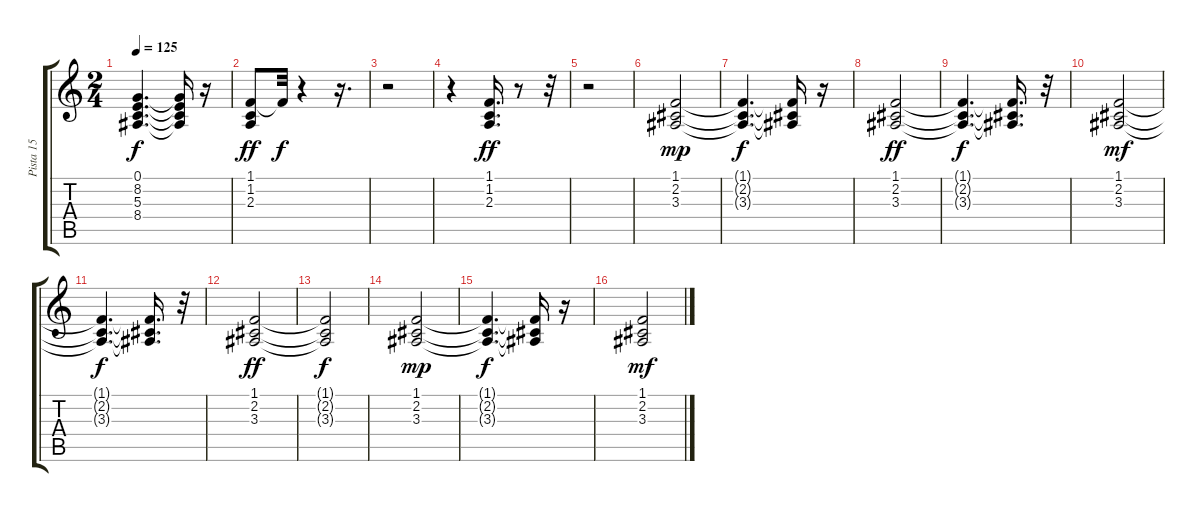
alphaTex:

\track ("Pista 15" "Pista 15") {instrument electricpiano1}
\staff {score tabs}
\tuning (E4 B3 G3 D3 A2 E2) {hide}
\ts (2 4)
\tempo 125
\clef g2
\ks c
(0.1{t} 8.2{t} 5.3{t} 8.4{t}).4{d dy f} (0.1{t} 8.2{t} 5.3{t} 8.4{t}).16 r.16 |
(1.1 1.2 2.3).8{dy ff} 1.1{t}.32{dy f} r.4 r.16{d} |
r.2 |
r.4 (1.1 1.2 2.3).16{d dy ff} r.8 r.32 |
r.2 |
(1.1 2.2 3.3).2{dy mp} |
(1.1{t} 2.2{t} 3.3{t}).4{d dy f} (1.1{t} 2.2{t} 3.3{t}).16 r.16 |
(1.1 2.2 3.3).2{dy ff} |
(1.1{t} 2.2{t} 3.3{t}).4{d dy f} (1.1{t} 2.2{t} 3.3{t}).16{d} r.32 |
(1.1 2.2 3.3).2{dy mf} |
(1.1{t} 2.2{t} 3.3{t}).4{d dy f} (1.1{t} 2.2{t} 3.3{t}).16{d} r.32 |
(1.1 2.2 3.3).2{dy ff} |
(1.1{t} 2.2{t} 3.3{t}).2{dy f} |
(1.1 2.2 3.3).2{dy mp} |
(1.1{t} 2.2{t} 3.3{t}).4{d dy f} (1.1{t} 2.2{t} 3.3{t}).16 r.16 |
(1.1 2.2 3.3).2{dy mf}
